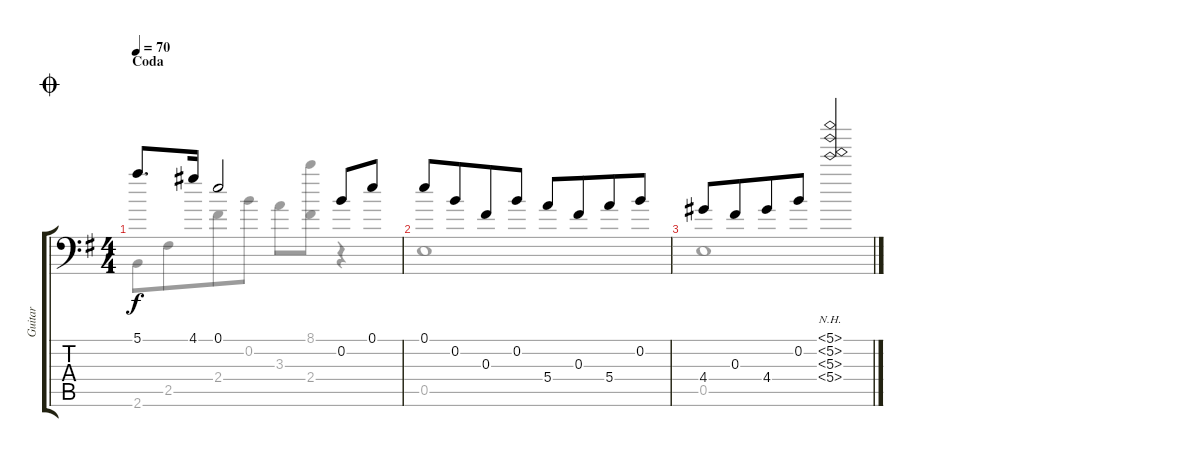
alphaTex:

\track ("Guitar" "Guitar") {instrument acousticguitarsteel}
\staff {score tabs}
\tuning (E4 B3 Gb3 E3 E2 A1) {hide}
\voice
\ts (4 4)
\section ("" "Coda")
\jump coda
\tempo 70
\clef f4
\ks g
5.1.8{d dy f} 4.1.16 0.1.2 0.2.8 0.1.8 |
0.1.8 0.2.8{beam merge} 0.3.8 0.2.8 5.4.8 0.3.8{beam merge} 5.4.8 0.2.8 |
4.4.8 0.3.8{beam merge} 4.4.8 0.2.8 (5.1{nh} 5.2{nh} 5.3{nh} 5.4{nh}).2
\voice
\clef f4
\ottava regular
\simile none
\ks g
2.6.8{dy f} 2.5.8{beam merge} 2.4.8 0.2.8 3.3.8 (8.1{t} 2.4).8 r.4 |
0.5.1 |
0.5.1
